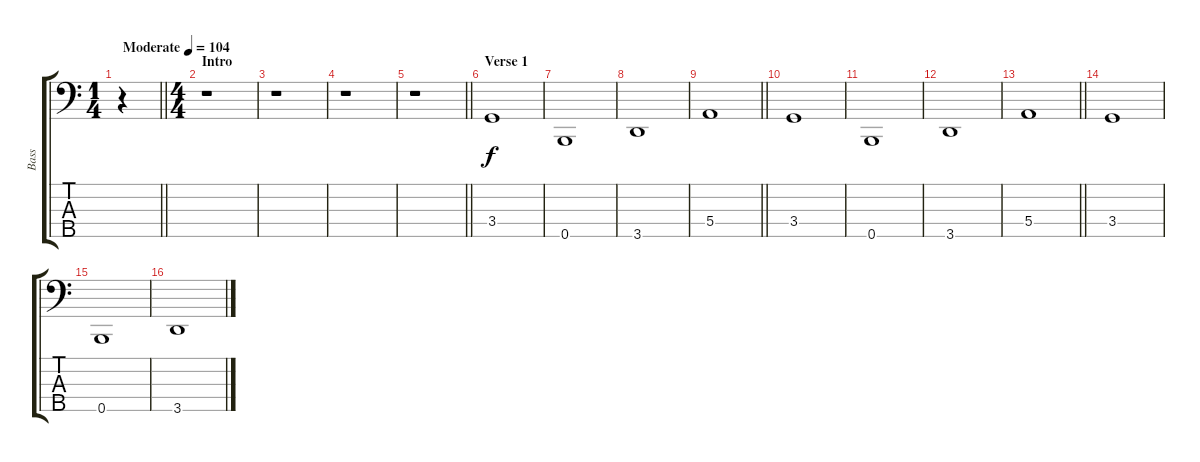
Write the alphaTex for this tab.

\track ("Bass" "Bass") {instrument electricbassfinger}
\staff {score tabs}
\tuning (G2 D2 A1 E1 B0) {hide}
\ts (1 4)
\tempo (104 "Moderate")
\clef f4
\barLineRight lightlight
\ks c
r.4{dy f instrument electricbassfinger} |
\ts (4 4)
\section ("" "Intro")
r.1 |
r.1 |
r.1 |
\barLineRight lightlight
r.1 |
\section ("" "Verse 1")
3.4.1 |
0.5.1 |
3.5.1 |
\barLineRight lightlight
5.4.1 |
3.4.1 |
0.5.1 |
3.5.1 |
\barLineRight lightlight
5.4.1 |
3.4.1 |
0.5.1 |
3.5.1
